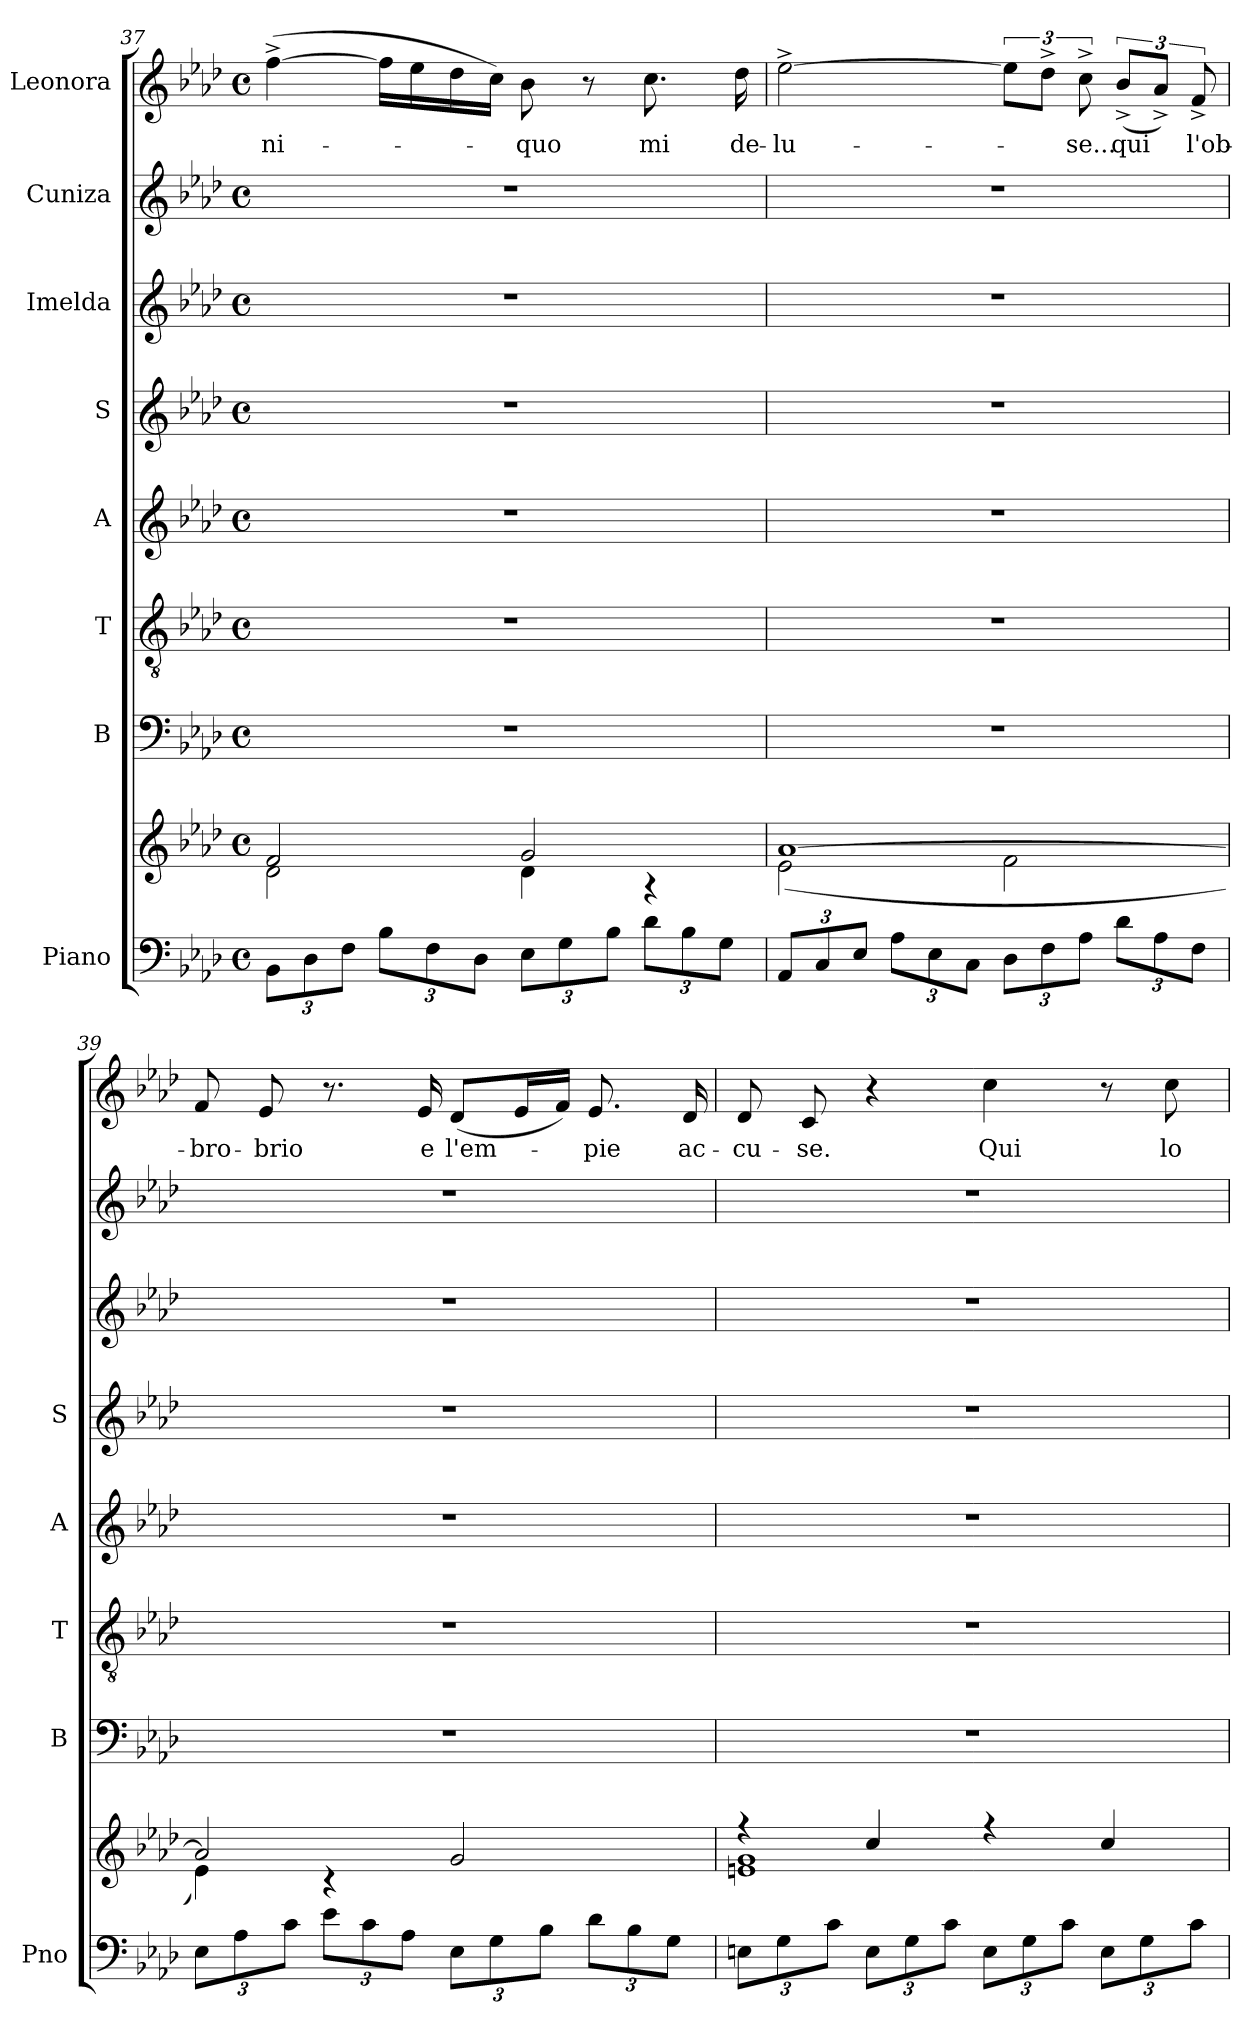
**kern	**kern	**kern	**kern	**kern	**kern	**kern	**kern	**kern	**text
*part8	*part8	*part7	*part6	*part5	*part4	*part3	*part2	*part1	*part1
*staff9	*staff8	*staff7	*staff6	*staff5	*staff4	*staff3	*staff2	*staff1	*staff1
*I"Piano	*	*I"B	*I"T	*I"A	*I"S	*I"Imelda	*I"Cuniza	*I"Leonora	*
*I'Pno	*	*I'B	*I'T	*I'A	*I'S	*	*	*	*
!!LO:PB:g=z
*clefF4	*clefG2	*clefF4	*clefGv2	*clefG2	*clefG2	*clefG2	*clefG2	*clefG2	*
*k[b-e-a-d-]	*k[b-e-a-d-]	*k[b-e-a-d-]	*k[b-e-a-d-]	*k[b-e-a-d-]	*k[b-e-a-d-]	*k[b-e-a-d-]	*k[b-e-a-d-]	*k[b-e-a-d-]	*
*M4/4	*M4/4	*M4/4	*M4/4	*M4/4	*M4/4	*M4/4	*M4/4	*M4/4	*
*met(c)	*met(c)	*met(c)	*met(c)	*met(c)	*met(c)	*met(c)	*met(c)	*met(c)	*
*Xbrackettup	*	*	*	*	*	*	*	*	*
=37	=37	=37	=37	=37	=37	=37	=37	=37	=37
*	*^	*	*	*	*	*	*	*	*
12BB-\L	2f/	2d-\	1r	1r	1r	1r	1r	1r	([4ff^\	-ni-
12D-\	.	.	.	.	.	.	.	.	.	.
12F\J	.	.	.	.	.	.	.	.	.	.
12B-\L	.	.	.	.	.	.	.	.	16ff\LL]	.
.	.	.	.	.	.	.	.	.	16ee-\	.
12F\	.	.	.	.	.	.	.	.	.	.
.	.	.	.	.	.	.	.	.	16dd-\	.
12D-\J	.	.	.	.	.	.	.	.	.	.
.	.	.	.	.	.	.	.	.	16cc\JJ)	.
12E-\L	2g/	4d-\	.	.	.	.	.	.	8b-\	-quo
12G\	.	.	.	.	.	.	.	.	.	.
.	.	.	.	.	.	.	.	.	8r	.
12B-\J	.	.	.	.	.	.	.	.	.	.
12d-\L	.	4r	.	.	.	.	.	.	8.cc\	mi
12B-\	.	.	.	.	.	.	.	.	.	.
12G\J	.	.	.	.	.	.	.	.	.	.
.	.	.	.	.	.	.	.	.	16dd-\	de-
=38	=38	=38	=38	=38	=38	=38	=38	=38	=38	=38
12AA-/L	[1a-	(2e-\	1r	1r	1r	1r	1r	1r	[2ee-^\	-lu-
12C/	.	.	.	.	.	.	.	.	.	.
12E-/J	.	.	.	.	.	.	.	.	.	.
12A-\L	.	.	.	.	.	.	.	.	.	.
12E-\	.	.	.	.	.	.	.	.	.	.
12C\J	.	.	.	.	.	.	.	.	.	.
12D-\L	.	2f\	.	.	.	.	.	.	12ee-\L]	.
12F\	.	.	.	.	.	.	.	.	12dd-^\J	.
12A-\J	.	.	.	.	.	.	.	.	12cc^\	-se...
12d-\L	.	.	.	.	.	.	.	.	(12b-^/L	qui
12A-\	.	.	.	.	.	.	.	.	12a-^/J)	.
12F\J	.	.	.	.	.	.	.	.	12f^/	l'ob-
=39	=39	=39	=39	=39	=39	=39	=39	=39	=39	=39
12E-\L	2a-/]	4e-\)	1r	1r	1r	1r	1r	1r	8f/	-bro-
12A-\	.	.	.	.	.	.	.	.	.	.
.	.	.	.	.	.	.	.	.	8e-/	-brio
12c\J	.	.	.	.	.	.	.	.	.	.
12e-\L	.	4r	.	.	.	.	.	.	8.r	.
12c\	.	.	.	.	.	.	.	.	.	.
12A-\J	.	.	.	.	.	.	.	.	.	.
.	.	.	.	.	.	.	.	.	16e-/	e
12E-\L	2g/	2ryy	.	.	.	.	.	.	(8d-/L	l'em-
12G\	.	.	.	.	.	.	.	.	.	.
.	.	.	.	.	.	.	.	.	16e-/L	.
12B-\J	.	.	.	.	.	.	.	.	.	.
.	.	.	.	.	.	.	.	.	16f/JJ)	.
12d-\L	.	.	.	.	.	.	.	.	8.e-/	-pie
12B-\	.	.	.	.	.	.	.	.	.	.
12G\J	.	.	.	.	.	.	.	.	.	.
.	.	.	.	.	.	.	.	.	16d-/	ac-
!!LO:LB:g=z
=40	=40	=40	=40	=40	=40	=40	=40	=40	=40	=40
12En\L	4r	1en 1g	1r	1r	1r	1r	1r	1r	8d-/	-cu-
12G\	.	.	.	.	.	.	.	.	.	.
.	.	.	.	.	.	.	.	.	8c/	-se.
12c\J	.	.	.	.	.	.	.	.	.	.
12E\L	4cc/	.	.	.	.	.	.	.	4r	.
12G\	.	.	.	.	.	.	.	.	.	.
12c\J	.	.	.	.	.	.	.	.	.	.
12E\L	4r	.	.	.	.	.	.	.	4cc\	Qui
12G\	.	.	.	.	.	.	.	.	.	.
12c\J	.	.	.	.	.	.	.	.	.	.
12E\L	4cc/	.	.	.	.	.	.	.	8r	.
12G\	.	.	.	.	.	.	.	.	.	.
.	.	.	.	.	.	.	.	.	8cc\	lo
12c\J	.	.	.	.	.	.	.	.	.	.
*	*v	*v	*	*	*	*	*	*	*	*
=	=	=	=	=	=	=	=	=	=
*-	*-	*-	*-	*-	*-	*-	*-	*-	*-
